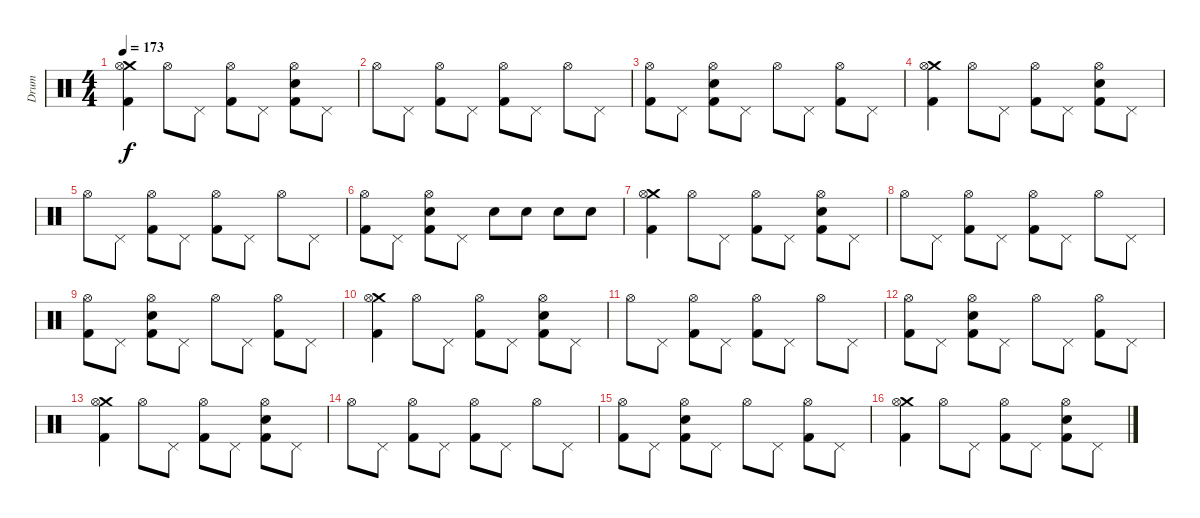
\track ("Drum" "Drum") {instrument percussion}
\staff {score}
\articulation defaults
\ts (4 4)
\tempo 173
\clef neutral
\ks c
("Crash medium (hit)" "Hi-Hat (open)" "Kick (hit) 2").4{dy f} "Hi-Hat (open)".8 "Pedal Hi-Hat (hit)".8 ("Hi-Hat (open)" "Kick (hit) 2").8 "Pedal Hi-Hat (hit)".8 ("Hi-Hat (open)" "Electric Snare (hit)" "Kick (hit) 2").8 "Pedal Hi-Hat (hit)".8 |
"Hi-Hat (open)".8 "Pedal Hi-Hat (hit)".8 ("Hi-Hat (open)" "Kick (hit) 2").8 "Pedal Hi-Hat (hit)".8 ("Hi-Hat (open)" "Kick (hit) 2").8 "Pedal Hi-Hat (hit)".8 "Hi-Hat (open)".8 "Pedal Hi-Hat (hit)".8 |
("Hi-Hat (open)" "Kick (hit) 2").8 "Pedal Hi-Hat (hit)".8 ("Hi-Hat (open)" "Electric Snare (hit)" "Kick (hit) 2").8 "Pedal Hi-Hat (hit)".8 "Hi-Hat (open)".8 "Pedal Hi-Hat (hit)".8 ("Hi-Hat (open)" "Kick (hit) 2").8 "Pedal Hi-Hat (hit)".8 |
("Crash medium (hit)" "Hi-Hat (open)" "Kick (hit) 2").4 "Hi-Hat (open)".8 "Pedal Hi-Hat (hit)".8 ("Hi-Hat (open)" "Kick (hit) 2").8 "Pedal Hi-Hat (hit)".8 ("Hi-Hat (open)" "Electric Snare (hit)" "Kick (hit) 2").8 "Pedal Hi-Hat (hit)".8 |
"Hi-Hat (open)".8 "Pedal Hi-Hat (hit)".8 ("Hi-Hat (open)" "Kick (hit) 2").8 "Pedal Hi-Hat (hit)".8 ("Hi-Hat (open)" "Kick (hit) 2").8 "Pedal Hi-Hat (hit)".8 "Hi-Hat (open)".8 "Pedal Hi-Hat (hit)".8 |
("Hi-Hat (open)" "Kick (hit) 2").8 "Pedal Hi-Hat (hit)".8 ("Hi-Hat (open)" "Electric Snare (hit)" "Kick (hit) 2").8 "Pedal Hi-Hat (hit)".8 "Electric Snare (hit)".8 "Electric Snare (hit)".8 "Electric Snare (hit)".8 "Electric Snare (hit)".8 |
("Crash medium (hit)" "Hi-Hat (open)" "Kick (hit) 2").4 "Hi-Hat (open)".8 "Pedal Hi-Hat (hit)".8 ("Hi-Hat (open)" "Kick (hit) 2").8 "Pedal Hi-Hat (hit)".8 ("Hi-Hat (open)" "Electric Snare (hit)" "Kick (hit) 2").8 "Pedal Hi-Hat (hit)".8 |
"Hi-Hat (open)".8 "Pedal Hi-Hat (hit)".8 ("Hi-Hat (open)" "Kick (hit) 2").8 "Pedal Hi-Hat (hit)".8 ("Hi-Hat (open)" "Kick (hit) 2").8 "Pedal Hi-Hat (hit)".8 "Hi-Hat (open)".8 "Pedal Hi-Hat (hit)".8 |
("Hi-Hat (open)" "Kick (hit) 2").8 "Pedal Hi-Hat (hit)".8 ("Hi-Hat (open)" "Electric Snare (hit)" "Kick (hit) 2").8 "Pedal Hi-Hat (hit)".8 "Hi-Hat (open)".8 "Pedal Hi-Hat (hit)".8 ("Hi-Hat (open)" "Kick (hit) 2").8 "Pedal Hi-Hat (hit)".8 |
("Crash medium (hit)" "Hi-Hat (open)" "Kick (hit) 2").4 "Hi-Hat (open)".8 "Pedal Hi-Hat (hit)".8 ("Hi-Hat (open)" "Kick (hit) 2").8 "Pedal Hi-Hat (hit)".8 ("Hi-Hat (open)" "Electric Snare (hit)" "Kick (hit) 2").8 "Pedal Hi-Hat (hit)".8 |
"Hi-Hat (open)".8 "Pedal Hi-Hat (hit)".8 ("Hi-Hat (open)" "Kick (hit) 2").8 "Pedal Hi-Hat (hit)".8 ("Hi-Hat (open)" "Kick (hit) 2").8 "Pedal Hi-Hat (hit)".8 "Hi-Hat (open)".8 "Pedal Hi-Hat (hit)".8 |
("Hi-Hat (open)" "Kick (hit) 2").8 "Pedal Hi-Hat (hit)".8 ("Hi-Hat (open)" "Electric Snare (hit)" "Kick (hit) 2").8 "Pedal Hi-Hat (hit)".8 "Hi-Hat (open)".8 "Pedal Hi-Hat (hit)".8 ("Hi-Hat (open)" "Kick (hit) 2").8 "Pedal Hi-Hat (hit)".8 |
("Crash medium (hit)" "Hi-Hat (open)" "Kick (hit) 2").4 "Hi-Hat (open)".8 "Pedal Hi-Hat (hit)".8 ("Hi-Hat (open)" "Kick (hit) 2").8 "Pedal Hi-Hat (hit)".8 ("Hi-Hat (open)" "Electric Snare (hit)" "Kick (hit) 2").8 "Pedal Hi-Hat (hit)".8 |
"Hi-Hat (open)".8 "Pedal Hi-Hat (hit)".8 ("Hi-Hat (open)" "Kick (hit) 2").8 "Pedal Hi-Hat (hit)".8 ("Hi-Hat (open)" "Kick (hit) 2").8 "Pedal Hi-Hat (hit)".8 "Hi-Hat (open)".8 "Pedal Hi-Hat (hit)".8 |
("Hi-Hat (open)" "Kick (hit) 2").8 "Pedal Hi-Hat (hit)".8 ("Hi-Hat (open)" "Electric Snare (hit)" "Kick (hit) 2").8 "Pedal Hi-Hat (hit)".8 "Hi-Hat (open)".8 "Pedal Hi-Hat (hit)".8 ("Hi-Hat (open)" "Kick (hit) 2").8 "Pedal Hi-Hat (hit)".8 |
("Crash medium (hit)" "Hi-Hat (open)" "Kick (hit) 2").4 "Hi-Hat (open)".8 "Pedal Hi-Hat (hit)".8 ("Hi-Hat (open)" "Kick (hit) 2").8 "Pedal Hi-Hat (hit)".8 ("Hi-Hat (open)" "Electric Snare (hit)" "Kick (hit) 2").8 "Pedal Hi-Hat (hit)".8
